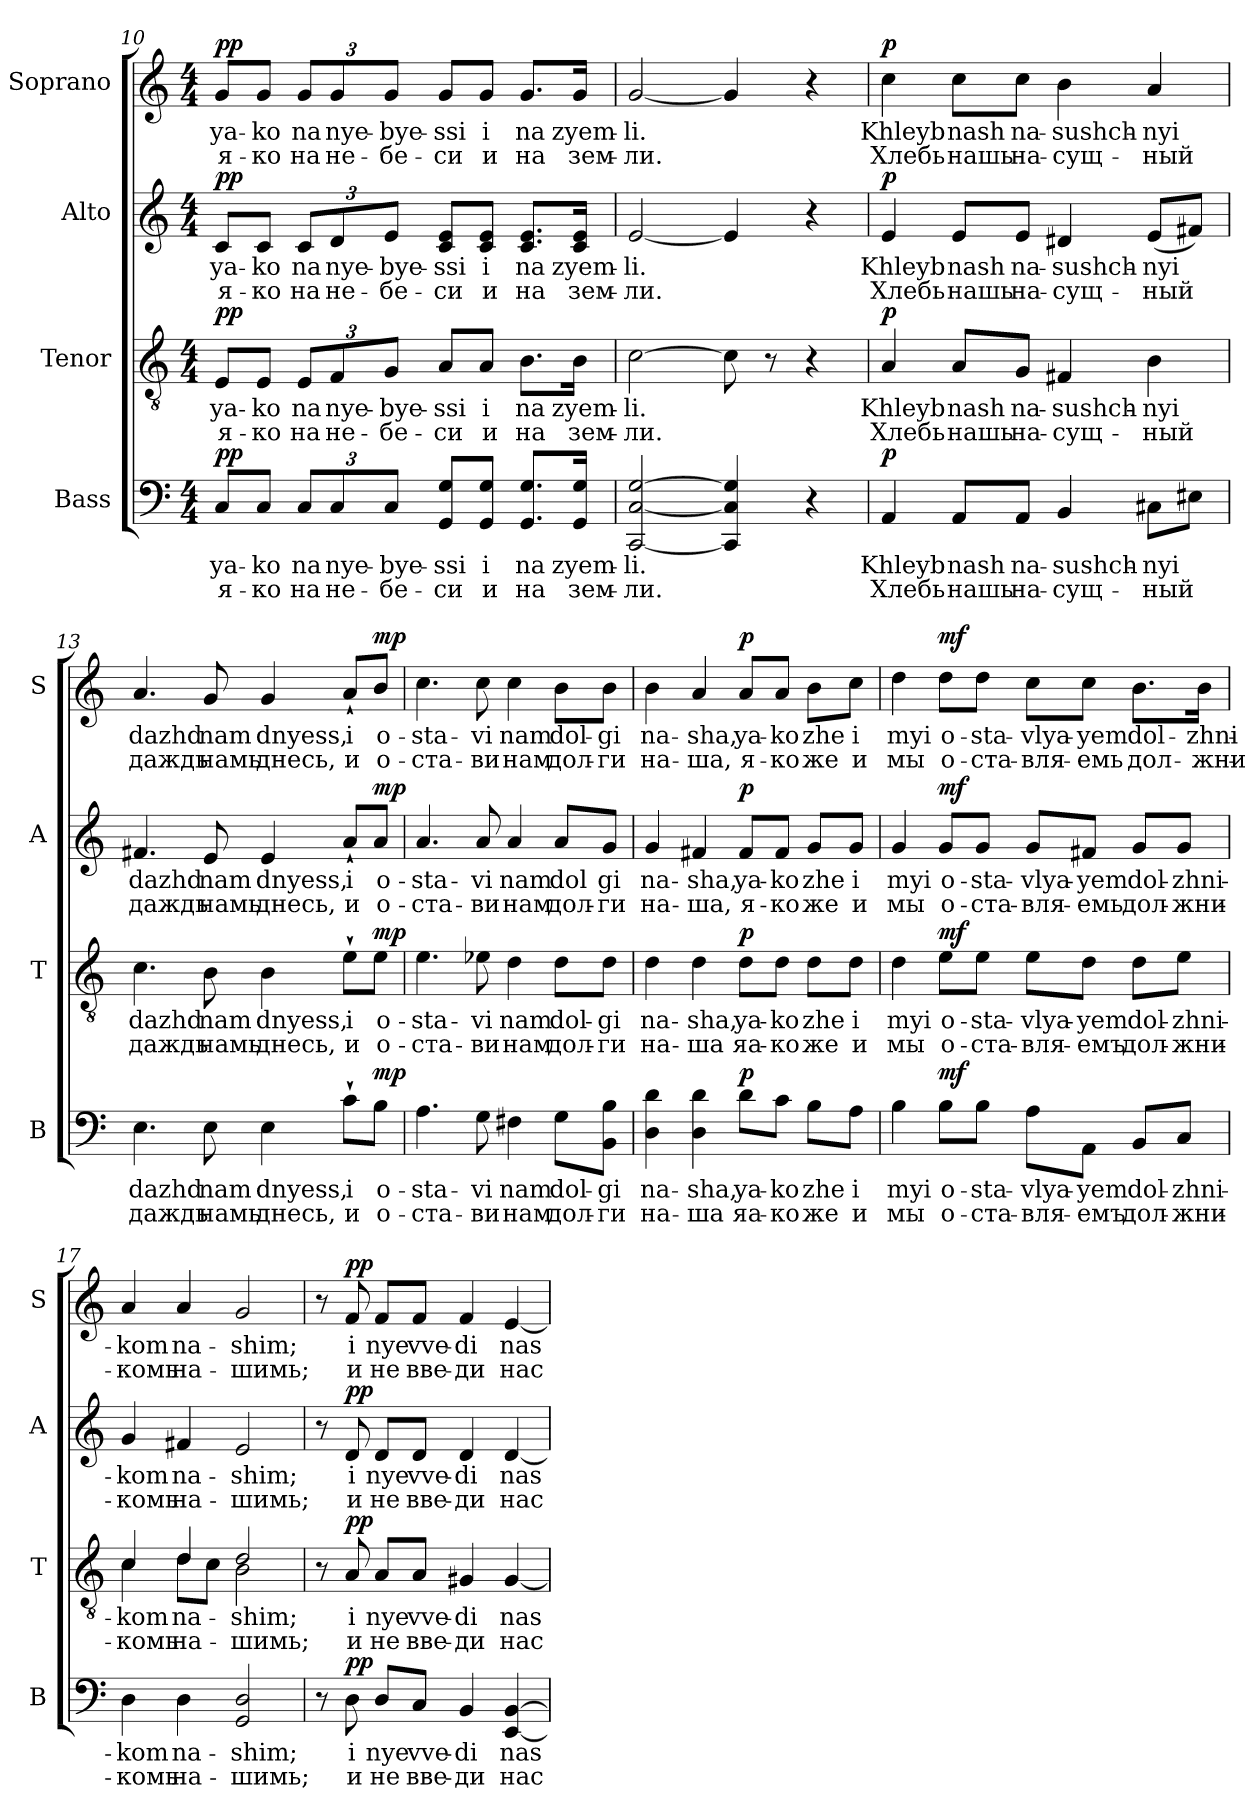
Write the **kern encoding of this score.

**kern	**text	**text	**dynam	**kern	**text	**text	**dynam	**kern	**text	**text	**dynam	**kern	**text	**text	**dynam
*part4	*part4	*part4	*part4	*part3	*part3	*part3	*part3	*part2	*part2	*part2	*part2	*part1	*part1	*part1	*part1
*staff4	*staff4	*staff4	*staff4	*staff3	*staff3	*staff3	*staff3	*staff2	*staff2	*staff2	*staff2	*staff1	*staff1	*staff1	*staff1
*I"Bass	*	*	*	*I"Tenor	*	*	*	*I"Alto	*	*	*	*I"Soprano	*	*	*
*I'B	*	*	*	*I'T	*	*	*	*I'A	*	*	*	*I'S	*	*	*
!!LO:PB:g=z
*clefF4	*	*	*	*clefGv2	*	*	*	*clefG2	*	*	*	*clefG2	*	*	*
*k[]	*	*	*	*k[]	*	*	*	*k[]	*	*	*	*k[]	*	*	*
*M4/4	*	*	*	*M4/4	*	*	*	*M4/4	*	*	*	*M4/4	*	*	*
=10	=10	=10	=10	=10	=10	=10	=10	=10	=10	=10	=10	=10	=10	=10	=10
!	!LO:LY:b	!LO:LY:b	!LO:DY:a	!	!LO:LY:b	!LO:LY:b	!LO:DY:a	!	!LO:LY:b	!LO:LY:b	!LO:DY:a	!	!LO:LY:b	!LO:LY:b	!LO:DY:a
8C/L	ya-	я-	pp	8E/L	ya-	я-	pp	8c/L	ya-	я-	pp	8g/L	ya-	я-	pp
!	!LO:LY:b	!LO:LY:b	!	!	!LO:LY:b	!LO:LY:b	!	!	!LO:LY:b	!LO:LY:b	!	!	!LO:LY:b	!LO:LY:b	!
8C/J	-ko	-ко	.	8E/J	-ko	-ко	.	8c/J	-ko	-ко	.	8g/J	-ko	-ко	.
*Xbrackettup	*	*	*	*	*	*	*	*	*	*	*	*	*	*	*
!	!LO:LY:b	!LO:LY:b	!	!	!	!	!	!	!	!	!	!	!	!	!
*	*	*	*	*Xbrackettup	*	*	*	*	*	*	*	*	*	*	*
!	!	!	!	!	!LO:LY:b	!LO:LY:b	!	!	!	!	!	!	!	!	!
*	*	*	*	*	*	*	*	*Xbrackettup	*	*	*	*	*	*	*
!	!	!	!	!	!	!	!	!	!LO:LY:b	!LO:LY:b	!	!	!	!	!
*	*	*	*	*	*	*	*	*	*	*	*	*Xbrackettup	*	*	*
!	!	!	!	!	!	!	!	!	!	!	!	!	!LO:LY:b	!LO:LY:b	!
12C/L	na	на	.	12E/L	na	на	.	12c/L	na	на	.	12g/L	na	на	.
!	!LO:LY:b	!LO:LY:b	!	!	!LO:LY:b	!LO:LY:b	!	!	!LO:LY:b	!LO:LY:b	!	!	!LO:LY:b	!LO:LY:b	!
12C/	nye-	не-	.	12F/	nye-	не-	.	12d/	nye-	не-	.	12g/	nye-	не-	.
!	!LO:LY:b	!LO:LY:b	!	!	!LO:LY:b	!LO:LY:b	!	!	!LO:LY:b	!LO:LY:b	!	!	!LO:LY:b	!LO:LY:b	!
12C/J	-bye-	-бе-	.	12G/J	-bye-	-бе-	.	12e/J	-bye-	-бе-	.	12g/J	-bye-	-бе-	.
!	!LO:LY:b	!LO:LY:b	!	!	!LO:LY:b	!LO:LY:b	!	!	!LO:LY:b	!LO:LY:b	!	!	!LO:LY:b	!LO:LY:b	!
8GG/ 8G/L	-ssi	-си	.	8A/L	-ssi	-си	.	8c/ 8e/L	-ssi	-си	.	8g/L	-ssi	-си	.
!	!LO:LY:b	!LO:LY:b	!	!	!LO:LY:b	!LO:LY:b	!	!	!LO:LY:b	!LO:LY:b	!	!	!LO:LY:b	!LO:LY:b	!
8GG/ 8G/J	i	и	.	8A/J	i	и	.	8c/ 8e/J	i	и	.	8g/J	i	и	.
!	!LO:LY:b	!LO:LY:b	!	!	!LO:LY:b	!LO:LY:b	!	!	!LO:LY:b	!LO:LY:b	!	!	!LO:LY:b	!LO:LY:b	!
8.GG/ 8.G/L	na	на	.	8.B\L	na	на	.	8.c/ 8.e/L	na	на	.	8.g/L	na	на	.
!	!LO:LY:b	!LO:LY:b	!	!	!LO:LY:b	!LO:LY:b	!	!	!LO:LY:b	!LO:LY:b	!	!	!LO:LY:b	!LO:LY:b	!
16GG/ 16G/Jk	zyem-	зем-	.	16B\Jk	zyem-	зем-	.	16c/ 16e/Jk	zyem-	зем-	.	16g/Jk	zyem-	зем-	.
=11	=11	=11	=11	=11	=11	=11	=11	=11	=11	=11	=11	=11	=11	=11	=11
!	!LO:LY:b	!LO:LY:b	!	!	!LO:LY:b	!LO:LY:b	!	!	!LO:LY:b	!LO:LY:b	!	!	!LO:LY:b	!LO:LY:b	!
[2CC/ [2C/ [2G/	-li.	-ли.	.	[2c\	-li.	-ли.	.	[2e/	-li.	-ли.	.	[2g/	-li.	-ли.	.
4CC/] 4C/] 4G/]	.	.	.	8c\]	.	.	.	4e/]	.	.	.	4g/]	.	.	.
.	.	.	.	8r	.	.	.	.	.	.	.	.	.	.	.
4r	.	.	.	4r	.	.	.	4r	.	.	.	4r	.	.	.
=12	=12	=12	=12	=12	=12	=12	=12	=12	=12	=12	=12	=12	=12	=12	=12
!	!LO:LY:b	!LO:LY:b	!LO:DY:a	!	!LO:LY:b	!LO:LY:b	!LO:DY:a	!	!LO:LY:b	!LO:LY:b	!LO:DY:a	!	!LO:LY:b	!LO:LY:b	!LO:DY:a
4AA/	Khleyb	Хлебь	p	4A/	Khleyb	Хлебь	p	4e/	Khleyb	Хлебь	p	4cc\	Khleyb	Хлебь	p
!	!LO:LY:b	!LO:LY:b	!	!	!LO:LY:b	!LO:LY:b	!	!	!LO:LY:b	!LO:LY:b	!	!	!LO:LY:b	!LO:LY:b	!
8AA/L	nash	нашь	.	8A/L	nash	нашь	.	8e/L	nash	нашь	.	8cc\L	nash	нашь	.
!	!LO:LY:b	!LO:LY:b	!	!	!LO:LY:b	!LO:LY:b	!	!	!LO:LY:b	!LO:LY:b	!	!	!LO:LY:b	!LO:LY:b	!
8AA/J	nа-	на-	.	8G/J	na-	на-	.	8e/J	na-	на-	.	8cc\J	na-	на-	.
!	!LO:LY:b	!LO:LY:b	!	!	!LO:LY:b	!LO:LY:b	!	!	!LO:LY:b	!LO:LY:b	!	!	!LO:LY:b	!LO:LY:b	!
4BB/	-sushch-	-сущ-	.	4F#X/	-sushch-	-сущ-	.	4d#X/	-sushch-	-сущ-	.	4b\	-sushch-	-сущ-	.
!	!LO:LY:b	!LO:LY:b	!	!	!LO:LY:b	!LO:LY:b	!	!	!LO:LY:b	!LO:LY:b	!	!	!LO:LY:b	!LO:LY:b	!
8C#X\L	-nyi	-ный	.	4B\	-nyi	-ный	.	(<8e/L	-nyi	-ный	.	4a/	-nyi	-ный	.
8E#X\J	.	.	.	.	.	.	.	8f#X/J)	.	.	.	.	.	.	.
=13	=13	=13	=13	=13	=13	=13	=13	=13	=13	=13	=13	=13	=13	=13	=13
!	!LO:LY:b	!LO:LY:b	!	!	!LO:LY:b	!LO:LY:b	!	!	!LO:LY:b	!LO:LY:b	!	!	!LO:LY:b	!LO:LY:b	!
4.E\	dazhd	даждь	.	4.c\	dazhd	даждь	.	4.f#X/	dazhd	даждь	.	4.a/	dazhd	даждь	.
!	!LO:LY:b	!LO:LY:b	!	!	!LO:LY:b	!LO:LY:b	!	!	!LO:LY:b	!LO:LY:b	!	!	!LO:LY:b	!LO:LY:b	!
8E\	nam	намь	.	8B\	nam	намь	.	8e/	nam	намь	.	8g/	nam	намь	.
!	!LO:LY:b	!LO:LY:b	!	!	!LO:LY:b	!LO:LY:b	!	!	!LO:LY:b	!LO:LY:b	!	!	!LO:LY:b	!LO:LY:b	!
4E\	dnyess,	днесь,	.	4B\	dnyess,	днесь,	.	4e/	dnyess,	днесь,	.	4g/	dnyess,	днесь,	.
!	!LO:LY:b	!LO:LY:b	!	!	!LO:LY:b	!LO:LY:b	!	!	!LO:LY:b	!LO:LY:b	!	!	!LO:LY:b	!LO:LY:b	!
8c`\L	i	и	.	8e`\L	i	и	.	8a`/L	i	и	.	8a`/L	i	и	.
!	!LO:LY:b	!LO:LY:b	!LO:DY:a	!	!LO:LY:b	!LO:LY:b	!LO:DY:a	!	!LO:LY:b	!LO:LY:b	!LO:DY:a	!	!LO:LY:b	!LO:LY:b	!LO:DY:a
8B\J	o-	о-	mp	8e\J	o-	о-	mp	8a/J	o-	о-	mp	8b/J	o-	о-	mp
!!LO:LB:g=z
=14	=14	=14	=14	=14	=14	=14	=14	=14	=14	=14	=14	=14	=14	=14	=14
!	!LO:LY:b	!LO:LY:b	!	!	!LO:LY:b	!LO:LY:b	!	!	!LO:LY:b	!LO:LY:b	!	!	!LO:LY:b	!LO:LY:b	!
4.A\	-sta-	-ста-	.	4.e\	-sta-	-ста-	.	4.a/	-sta-	-ста-	.	4.cc\	-sta-	-ста-	.
!	!LO:LY:b	!LO:LY:b	!	!	!LO:LY:b	!LO:LY:b	!	!	!LO:LY:b	!LO:LY:b	!	!	!LO:LY:b	!LO:LY:b	!
8G\	-vi	-ви	.	8e-X\	-vi	-ви	.	8a/	-vi	-ви	.	8cc\	-vi	-ви	.
!	!LO:LY:b	!LO:LY:b	!	!	!LO:LY:b	!LO:LY:b	!	!	!LO:LY:b	!LO:LY:b	!	!	!LO:LY:b	!LO:LY:b	!
4F#X\	nam	нам	.	4d\	nam	нам	.	4a/	nam	нам	.	4cc\	nam	нам	.
!	!LO:LY:b	!LO:LY:b	!	!	!LO:LY:b	!LO:LY:b	!	!	!LO:LY:b	!LO:LY:b	!	!	!LO:LY:b	!LO:LY:b	!
8G\L	dol-	дол-	.	8d\L	dol-	дол-	.	8a/L	dol	дол-	.	8b\L	dol-	дол-	.
!	!LO:LY:b	!LO:LY:b	!	!	!LO:LY:b	!LO:LY:b	!	!	!LO:LY:b	!LO:LY:b	!	!	!LO:LY:b	!LO:LY:b	!
8BB\ 8B\J	-gi	-ги	.	8d\J	-gi	-ги	.	8g/J	gi	-ги	.	8b\J	-gi	-ги	.
=15	=15	=15	=15	=15	=15	=15	=15	=15	=15	=15	=15	=15	=15	=15	=15
!	!LO:LY:b	!LO:LY:b	!	!	!LO:LY:b	!LO:LY:b	!	!	!LO:LY:b	!LO:LY:b	!	!	!LO:LY:b	!LO:LY:b	!
4D\ 4d\	na-	на-	.	4d\	na-	на-	.	4g/	na-	на-	.	4b\	na-	на-	.
!	!LO:LY:b	!LO:LY:b	!	!	!LO:LY:b	!LO:LY:b	!	!	!LO:LY:b	!LO:LY:b	!	!	!LO:LY:b	!LO:LY:b	!
4D\ 4d\	-sha,	-ша	.	4d\	-sha,	-ша	.	4f#X/	-sha,	-ша,	.	4a/	-sha,	-ша,	.
!	!LO:LY:b	!LO:LY:b	!LO:DY:a	!	!LO:LY:b	!LO:LY:b	!LO:DY:a	!	!LO:LY:b	!LO:LY:b	!LO:DY:a	!	!LO:LY:b	!LO:LY:b	!LO:DY:a
8d\L	ya-	яа-	p	8d\L	ya-	яа-	p	8f#/L	ya-	я-	p	8a/L	ya-	я-	p
!	!LO:LY:b	!LO:LY:b	!	!	!LO:LY:b	!LO:LY:b	!	!	!LO:LY:b	!LO:LY:b	!	!	!LO:LY:b	!LO:LY:b	!
8c\J	-ko	-ко	.	8d\J	-ko	-ко	.	8f#/J	-ko	-ко	.	8a/J	-ko	-ко	.
!	!LO:LY:b	!LO:LY:b	!	!	!LO:LY:b	!LO:LY:b	!	!	!LO:LY:b	!LO:LY:b	!	!	!LO:LY:b	!LO:LY:b	!
8B\L	zhe	же	.	8d\L	zhe	же	.	8g/L	zhe	же	.	8b\L	zhe	же	.
!	!LO:LY:b	!LO:LY:b	!	!	!LO:LY:b	!LO:LY:b	!	!	!LO:LY:b	!LO:LY:b	!	!	!LO:LY:b	!LO:LY:b	!
8A\J	i	и	.	8d\J	i	и	.	8g/J	i	и	.	8cc\J	i	и	.
=16	=16	=16	=16	=16	=16	=16	=16	=16	=16	=16	=16	=16	=16	=16	=16
!	!LO:LY:b	!LO:LY:b	!	!	!LO:LY:b	!LO:LY:b	!	!	!LO:LY:b	!LO:LY:b	!	!	!LO:LY:b	!LO:LY:b	!
4B\	myi	мы	.	4d\	myi	мы	.	4g/	myi	мы	.	4dd\	myi	мы	.
!	!LO:LY:b	!LO:LY:b	!LO:DY:a	!	!LO:LY:b	!LO:LY:b	!LO:DY:a	!	!LO:LY:b	!LO:LY:b	!LO:DY:a	!	!LO:LY:b	!LO:LY:b	!LO:DY:a
8B\L	o-	о-	mf	8e\L	o-	о-	mf	8g/L	o-	о-	mf	8dd\L	o-	о-	mf
!	!LO:LY:b	!LO:LY:b	!	!	!LO:LY:b	!LO:LY:b	!	!	!LO:LY:b	!LO:LY:b	!	!	!LO:LY:b	!LO:LY:b	!
8B\J	-sta-	-ста-	.	8e\J	-sta-	-ста-	.	8g/J	-sta-	-ста-	.	8dd\J	-sta-	-ста-	.
!	!LO:LY:b	!LO:LY:b	!	!	!LO:LY:b	!LO:LY:b	!	!	!LO:LY:b	!LO:LY:b	!	!	!LO:LY:b	!LO:LY:b	!
8A\L	-vlya-	-вля-	.	8e\L	-vlya-	-вля-	.	8g/L	-vlya-	-вля-	.	8cc\L	-vlya-	-вля-	.
!	!LO:LY:b	!LO:LY:b	!	!	!LO:LY:b	!LO:LY:b	!	!	!LO:LY:b	!LO:LY:b	!	!	!LO:LY:b	!LO:LY:b	!
8AA\J	-yem	-емъ	.	8d\J	-yem	-емъ	.	8f#X/J	-yem	-емь	.	8cc\J	-yem	-емь	.
!	!LO:LY:b	!LO:LY:b	!	!	!LO:LY:b	!LO:LY:b	!	!	!LO:LY:b	!LO:LY:b	!	!	!LO:LY:b	!LO:LY:b	!
8BB/L	dol-	дол-	.	8d\L	dol-	дол-	.	8g/L	dol-	дол-	.	8.b\L	dol-	дол-	.
!	!LO:LY:b	!LO:LY:b	!	!	!LO:LY:b	!LO:LY:b	!	!	!LO:LY:b	!LO:LY:b	!	!	!	!	!
8C/J	-zhni-	-жни-	.	8e\J	-zhni-	-жни-	.	8g/J	-zhni-	-жни-	.	.	.	.	.
!	!	!	!	!	!	!	!	!	!	!	!	!	!LO:LY:b	!LO:LY:b	!
.	.	.	.	.	.	.	.	.	.	.	.	16b\Jk	-zhni-	-жни-	.
=17	=17	=17	=17	=17	=17	=17	=17	=17	=17	=17	=17	=17	=17	=17	=17
!	!LO:LY:b	!LO:LY:b	!	!	!LO:LY:b	!LO:LY:b	!	!	!LO:LY:b	!LO:LY:b	!	!	!LO:LY:b	!LO:LY:b	!
*	*	*	*	*^	*	*	*	*	*	*	*	*	*	*	*
4D\	-kom	-комь	.	4c/	4c\	-kom	-комь	.	4g/	-kom	-комь	.	4a/	-kom	-комь	.
!	!LO:LY:b	!LO:LY:b	!	!	!	!LO:LY:b	!LO:LY:b	!	!	!LO:LY:b	!LO:LY:b	!	!	!LO:LY:b	!LO:LY:b	!
4D\	na-	на-	.	4d/	8d\L	na-	на-	.	4f#X/	na-	на-	.	4a/	na-	на-	.
.	.	.	.	.	8c\J	.	.	.	.	.	.	.	.	.	.	.
!	!LO:LY:b	!LO:LY:b	!	!	!	!LO:LY:b	!LO:LY:b	!	!	!LO:LY:b	!LO:LY:b	!	!	!LO:LY:b	!LO:LY:b	!
2GG/ 2D/	-shim;	-шимь;	.	2d/	2B\	-shim;	-шимь;	.	2e/	-shim;	-шимь;	.	2g/	-shim;	-шимь;	.
*	*	*	*	*v	*v	*	*	*	*	*	*	*	*	*	*	*
!!LO:PB:g=z
=18	=18	=18	=18	=18	=18	=18	=18	=18	=18	=18	=18	=18	=18	=18	=18
8r	.	.	.	8r	.	.	.	8r	.	.	.	8r	.	.	.
!	!LO:LY:b	!LO:LY:b	!LO:DY:a	!	!LO:LY:b	!LO:LY:b	!LO:DY:a	!	!LO:LY:b	!LO:LY:b	!LO:DY:a	!	!LO:LY:b	!LO:LY:b	!LO:DY:a
8D\	i	и	pp	8A/	i	и	pp	8d/	i	и	pp	8f/	i	и	pp
!	!LO:LY:b	!LO:LY:b	!	!	!LO:LY:b	!LO:LY:b	!	!	!LO:LY:b	!LO:LY:b	!	!	!LO:LY:b	!LO:LY:b	!
8D/L	nye	не	.	8A/L	nye	не	.	8d/L	nye	не	.	8f/L	nye	не	.
!	!LO:LY:b	!LO:LY:b	!	!	!LO:LY:b	!LO:LY:b	!	!	!LO:LY:b	!LO:LY:b	!	!	!LO:LY:b	!LO:LY:b	!
8C/J	vve-	вве-	.	8A/J	vve-	вве-	.	8d/J	vve-	вве-	.	8f/J	vve-	вве-	.
!	!LO:LY:b	!LO:LY:b	!	!	!LO:LY:b	!LO:LY:b	!	!	!LO:LY:b	!LO:LY:b	!	!	!LO:LY:b	!LO:LY:b	!
4BB/	-di	-ди	.	4G#X/	-di	-ди	.	4d/	-di	-ди	.	4f/	-di	-ди	.
!	!LO:LY:b	!LO:LY:b	!	!	!LO:LY:b	!LO:LY:b	!	!	!LO:LY:b	!LO:LY:b	!	!	!LO:LY:b	!LO:LY:b	!
[4EE/ [4BB/	nas	нас	.	[4G#/	nas	нас	.	[4d/	nas	нас	.	[4e/	nas	нас	.
=	=	=	=	=	=	=	=	=	=	=	=	=	=	=	=
*-	*-	*-	*-	*-	*-	*-	*-	*-	*-	*-	*-	*-	*-	*-	*-
